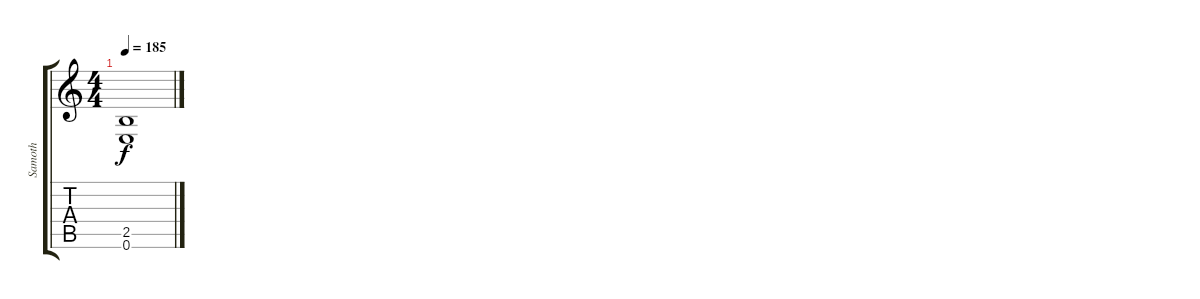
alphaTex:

\track ("Samoth" "Samoth") {instrument distortionguitar}
\staff {score tabs}
\tuning (E4 B3 G3 D3 A2 E2) {hide}
\ts (4 4)
\tempo 185
\clef g2
\ks c
(2.5{t} 0.6{t}).1{dy f}
